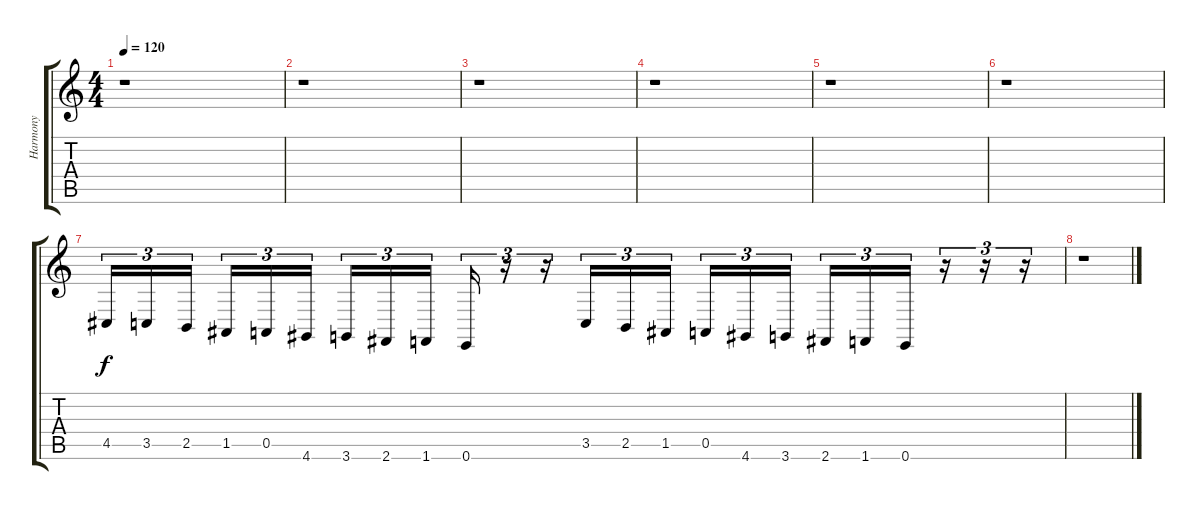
\track ("Harmony" "Harmony") {instrument englishhorn}
\staff {score tabs}
\tuning (E4 B3 G3 D3 A2 E2) {hide}
\ts (4 4)
\tempo 120
\clef g2
\ks c
r.1{dy fff} |
r.1 |
r.1 |
r.1 |
r.1 |
r.1 |
4.5.16{tu (3 2) dy f} 3.5.16{tu (3 2)} 2.5.16{tu (3 2)} 1.5.16{tu (3 2)} 0.5.16{tu (3 2)} 4.6.16{tu (3 2)} 3.6.16{tu (3 2)} 2.6.16{tu (3 2)} 1.6.16{tu (3 2)} 0.6.16{tu (3 2)} r.16{tu (3 2)} r.16{tu (3 2)} 3.5.16{tu (3 2)} 2.5.16{tu (3 2)} 1.5.16{tu (3 2)} 0.5.16{tu (3 2)} 4.6.16{tu (3 2)} 3.6.16{tu (3 2)} 2.6.16{tu (3 2)} 1.6.16{tu (3 2)} 0.6.16{tu (3 2)} r.16{tu (3 2)} r.16{tu (3 2)} r.16{tu (3 2)} |
r.1
